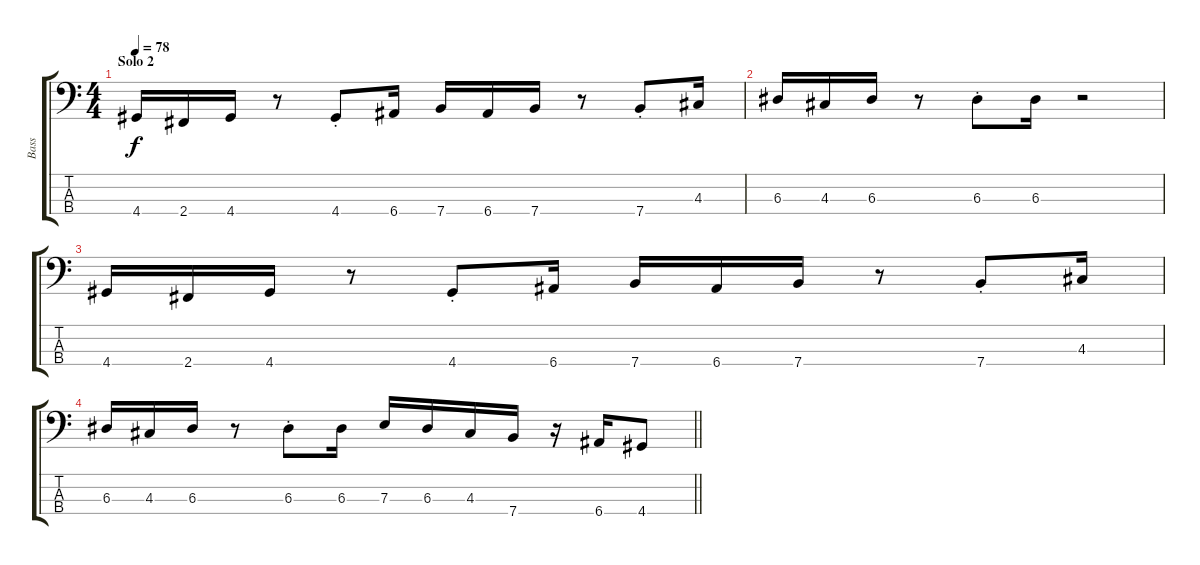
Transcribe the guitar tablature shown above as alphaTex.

\track ("Bass" "Bass") {instrument electricbasspick}
\staff {score tabs}
\tuning (G2 D2 A1 E1) {hide}
\ts (4 4)
\section ("" "Solo 2")
\tempo 78
\clef f4
\ks c
4.4.16{dy f} 2.4.16 4.4.16 r.8 4.4{st}.8 6.4.16 7.4.16 6.4.16 7.4.16 r.8 7.4{st}.8 4.3.16 |
6.3.16 4.3.16 6.3.16 r.8 6.3{st}.8 6.3.16 r.2 |
4.4.16 2.4.16 4.4.16 r.8 4.4{st}.8 6.4.16 7.4.16 6.4.16 7.4.16 r.8 7.4{st}.8 4.3.16 |
\barLineRight lightlight
6.3.16 4.3.16 6.3.16 r.8 6.3{st}.8 6.3.16 7.3.16 6.3.16 4.3.16 7.4.16 r.16 6.4.16 4.4.8
